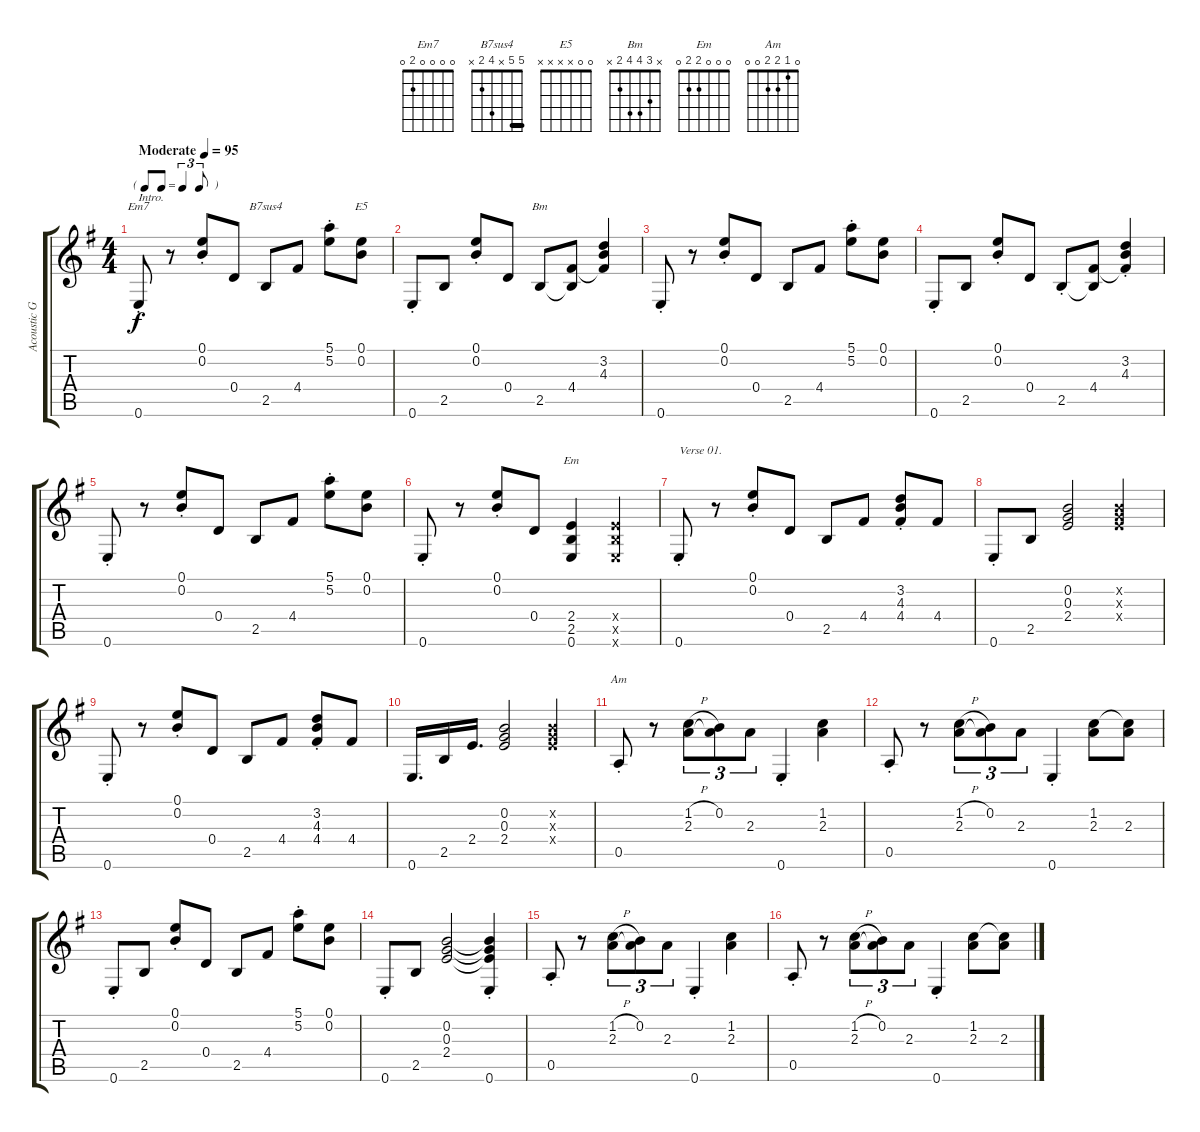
\track ("Acoustic Guitar" "Acoustic G") {instrument acousticguitarsteel}
\staff {score tabs}
\tuning (E4 B3 G3 D3 A2 E2) {hide}
\chord ("Em7" 0 0 0 0 2 0)
\chord ("B7sus4" 5 5 x 4 2 x) {barre 5}
\chord ("E5" 0 0 x x x x)
\chord ("Bm" x 3 4 4 2 x)
\chord ("Em" 0 0 0 2 2 0)
\chord ("Am" 0 1 2 2 0 0)
\ts (4 4)
\tf triplet8th
\tempo (95 "Moderate")
\clef g2
\ks eminor
0.6{st}.8{ch "Em7" txt "Intro." dy f instrument acousticguitarsteel} r.8 (0.1{st} 0.2{st}).8 0.4.8 2.5.8{ch "B7sus4"} 4.4.8 (5.1{st} 5.2{st}).8 (0.1 0.2).8{ch "E5"} |
0.6{st}.8 2.5.8 (0.1{st} 0.2{st}).8 0.4.8 2.5.8{ch "Bm"} (4.4 2.5{t}).8 (3.2 4.3 4.4{t}).4 |
0.6{st}.8 r.8 (0.1{st} 0.2{st}).8 0.4.8 2.5.8 4.4.8 (5.1{st} 5.2{st}).8 (0.1 0.2).8 |
0.6{st}.8 2.5.8 (0.1{st} 0.2{st}).8 0.4.8 2.5{st}.8 (4.4 2.5{t}).8 (3.2{st} 4.3{st} 4.4{t}).4 |
0.6{st}.8 r.8 (0.1{st} 0.2{st}).8 0.4.8 2.5.8 4.4.8 (5.1{st} 5.2{st}).8 (0.1 0.2).8 |
0.6{st}.8 r.8 (0.1{st} 0.2{st}).8 0.4.8 (2.4 2.5 0.6).4{ch "Em"} (2.4{x} 2.5{x} 0.6{x}).4 |
0.6{st}.8{txt "Verse 01."} r.8 (0.1{st} 0.2{st}).8 0.4.8 2.5.8 4.4.8 (3.2{st} 4.3{st} 4.4{st}).8 4.4.8 |
0.6{st}.8 2.5.8 (0.2 0.3 2.4).2 (0.2{x} 0.3{x} 2.4{x}).4 |
0.6{st}.8 r.8 (0.1{st} 0.2{st}).8 0.4.8 2.5.8 4.4.8 (3.2{st} 4.3{st} 4.4{st}).8 4.4.8 |
0.6.16{d} 2.5.16 2.4.16{d} (0.2 0.3 2.4).2 (0.2{x} 0.3{x} 2.4{x}).4 |
0.5{st}.8{ch "Am"} r.8 (1.2{h} 2.3).8{tu (3 2)} (0.2 2.3{t}).8{tu (3 2)} 2.3.8{tu (3 2)} 0.6{st}.4 (1.2 2.3).4 |
0.5{st}.8 r.8 (1.2{h} 2.3).8{tu (3 2)} (0.2 2.3{t}).8{tu (3 2)} 2.3.8{tu (3 2)} 0.6{st}.4 (1.2 2.3).8 (1.2{t} 2.3).8 |
0.6{st}.8 2.5.8 (0.1{st} 0.2{st}).8 0.4.8 2.5.8 4.4.8 (5.1{st} 5.2{st}).8 (0.1 0.2).8 |
0.6{st}.8 2.5.8 (0.2 0.3 2.4).2 (0.2{t} 0.3{t} 2.4{t} 0.6{st}).4 |
0.5{st}.8 r.8 (1.2{h} 2.3).8{tu (3 2)} (0.2 2.3{t}).8{tu (3 2)} 2.3.8{tu (3 2)} 0.6{st}.4 (1.2 2.3).4 |
0.5{st}.8 r.8 (1.2{h} 2.3).8{tu (3 2)} (0.2 2.3{t}).8{tu (3 2)} 2.3.8{tu (3 2)} 0.6{st}.4 (1.2 2.3).8 (1.2{t} 2.3).8
